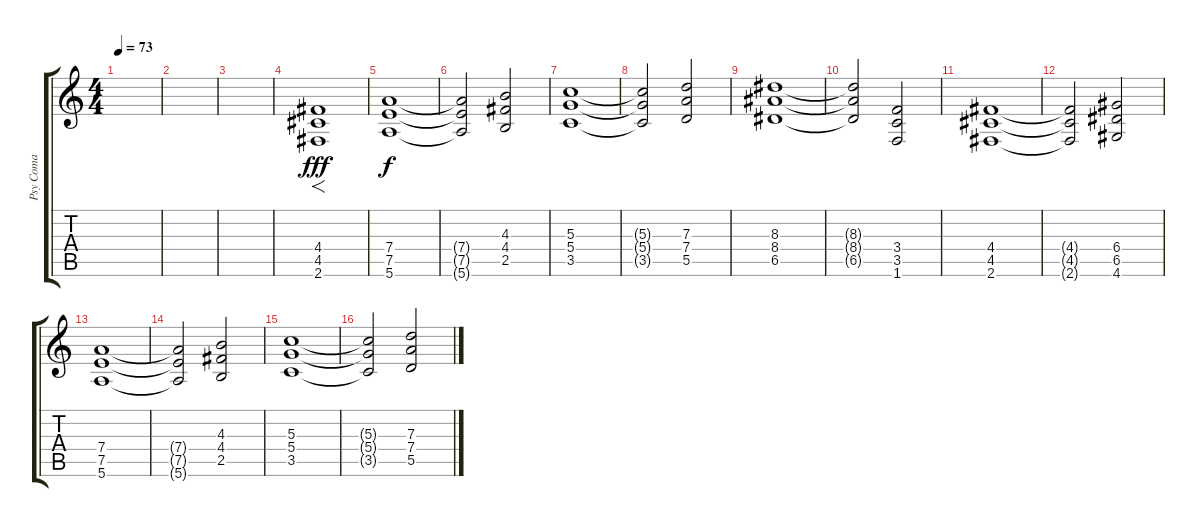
\track ("Psy Coma" "Psy Coma") {instrument overdrivenguitar}
\staff {score tabs}
\tuning (E4 B3 G3 D3 A2 E2) {hide}
\ts (4 4)
\tempo 73
\clef g2
\ks c
|
|
|
(4.4 4.5 2.6).1{f dy fff volume 13 balance 8 instrument overdrivenguitar} |
(7.4 7.5 5.6).1{dy f} |
(7.4{t} 7.5{t} 5.6{t}).2 (4.3 4.4 2.5).2 |
(5.3 5.4 3.5).1 |
(5.3{t} 5.4{t} 3.5{t}).2 (7.3 7.4 5.5).2 |
(8.3 8.4 6.5).1 |
(8.3{t} 8.4{t} 6.5{t}).2 (3.4 3.5 1.6).2 |
(4.4 4.5 2.6).1 |
(4.4{t} 4.5{t} 2.6{t}).2 (6.4 6.5 4.6).2 |
(7.4 7.5 5.6).1 |
(7.4{t} 7.5{t} 5.6{t}).2 (4.3 4.4 2.5).2 |
(5.3 5.4 3.5).1 |
(5.3{t} 5.4{t} 3.5{t}).2 (7.3 7.4 5.5).2
